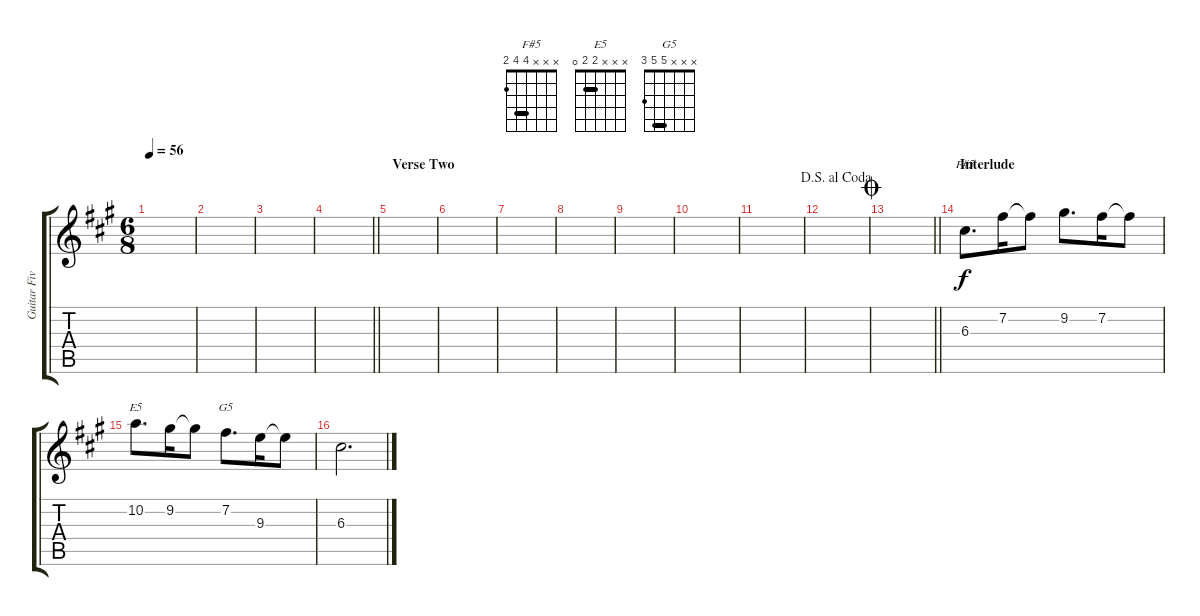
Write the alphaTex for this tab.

\track ("Guitar Five" "Guitar Fiv") {instrument distortionguitar}
\staff {score tabs}
\tuning (E4 B3 G3 D3 A2 E2) {hide}
\chord ("F#5" x x x 4 4 2) {barre 4}
\chord ("E5" x x x 2 2 0) {barre 2}
\chord ("G5" x x x 5 5 3) {barre 5}
\ts (6 8)
\tempo 56
\clef g2
\ks a
|
|
|
\barLineRight lightlight
|
\section ("" "Verse Two")
|
|
|
|
|
|
|
\jump dalsegnoalcoda
|
\jump coda
\barLineRight lightlight
|
\section ("" "Interlude")
6.3.8{d ch "F#5"} 7.2.16 7.2{t}.8 9.2.8{d} 7.2.16 7.2{t}.8 |
10.2.8{d ch "E5"} 9.2.16 9.2{t}.8{beam split} 7.2.8{d ch "G5" beam merge} 9.3.16 9.3{t}.8 |
6.3.2{d}
